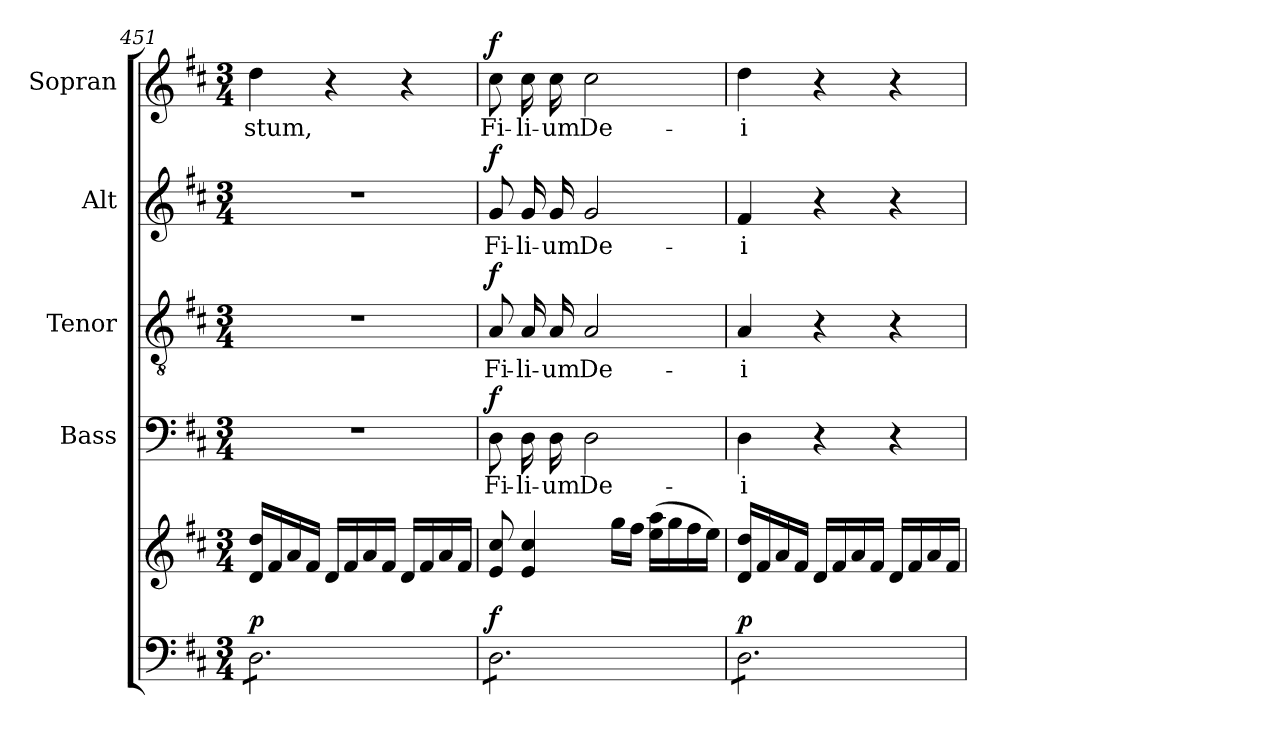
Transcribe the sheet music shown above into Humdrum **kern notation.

**kern	**kern	**dynam	**kern	**text	**dynam	**kern	**text	**dynam	**kern	**text	**dynam	**kern	**text	**dynam
*part5	*part5	*part5	*part4	*part4	*part4	*part3	*part3	*part3	*part2	*part2	*part2	*part1	*part1	*part1
*staff6	*staff5	*staff5/6	*staff4	*staff4	*staff4	*staff3	*staff3	*staff3	*staff2	*staff2	*staff2	*staff1	*staff1	*staff1
*	*	*	*I"Bass	*	*	*I"Tenor	*	*	*I"Alt	*	*	*I"Sopran	*	*
*	*	*	*I'B.	*	*	*I'T.	*	*	*I'A.	*	*	*I'S.	*	*
*clefF4	*clefG2	*	*clefF4	*	*	*clefGv2	*	*	*clefG2	*	*	*clefG2	*	*
*k[f#c#]	*k[f#c#]	*	*k[f#c#]	*	*	*k[f#c#]	*	*	*k[f#c#]	*	*	*k[f#c#]	*	*
*D:	*D:	*	*D:	*	*	*D:	*	*	*D:	*	*	*D:	*	*
*M3/4	*M3/4	*	*M3/4	*	*	*M3/4	*	*	*M3/4	*	*	*M3/4	*	*
=451	=451	=451	=451	=451	=451	=451	=451	=451	=451	=451	=451	=451	=451	=451
!	!	!LO:DY:a=2	!	!	!	!	!	!	!	!	!	!	!LO:LY:b	!
*tremolo	*	*	*	*	*	*	*	*	*	*	*	*	*	*
8D\L	16d/ 16dd/LL	p	2.r	.	.	2.r	.	.	2.r	.	.	4dd\	-stum,	.
.	16f#/	.	.	.	.	.	.	.	.	.	.	.	.	.
8D\	16a/	.	.	.	.	.	.	.	.	.	.	.	.	.
.	16f#/JJ	.	.	.	.	.	.	.	.	.	.	.	.	.
8D\	16d/LL	.	.	.	.	.	.	.	.	.	.	4r	.	.
.	16f#/	.	.	.	.	.	.	.	.	.	.	.	.	.
8D\	16a/	.	.	.	.	.	.	.	.	.	.	.	.	.
.	16f#/JJ	.	.	.	.	.	.	.	.	.	.	.	.	.
8D\	16d/LL	.	.	.	.	.	.	.	.	.	.	4r	.	.
.	16f#/	.	.	.	.	.	.	.	.	.	.	.	.	.
8D\J	16a/	.	.	.	.	.	.	.	.	.	.	.	.	.
.	16f#/JJ	.	.	.	.	.	.	.	.	.	.	.	.	.
=452	=452	=452	=452	=452	=452	=452	=452	=452	=452	=452	=452	=452	=452	=452
!	!	!LO:DY:a=2	!	!LO:LY:b	!LO:DY:a	!	!LO:LY:b	!LO:DY:a	!	!LO:LY:b	!LO:DY:a	!	!LO:LY:b	!LO:DY:a
8D\L	8e/ 8cc#/	f	8D\	Fi-	f	8A/	Fi-	f	8g/	Fi-	f	8cc#\	Fi-	f
!	!	!	!	!LO:LY:b	!	!	!LO:LY:b	!	!	!LO:LY:b	!	!	!LO:LY:b	!
8D\	4e/ 4cc#/	.	16D\	-li-	.	16A/	-li-	.	16g/	-li-	.	16cc#\	-li-	.
!	!	!	!	!LO:LY:b	!	!	!LO:LY:b	!	!	!LO:LY:b	!	!	!LO:LY:b	!
.	.	.	16D\	-um	.	16A/	-um	.	16g/	-um	.	16cc#\	-um	.
!	!	!	!	!LO:LY:b	!	!	!LO:LY:b	!	!	!LO:LY:b	!	!	!LO:LY:b	!
8D\	.	.	2D\	De-	.	2A/	De-	.	2g/	De-	.	2cc#\	De-	.
8D\	16gg\LL	.	.	.	.	.	.	.	.	.	.	.	.	.
.	16ff#\JJ	.	.	.	.	.	.	.	.	.	.	.	.	.
8D\	(>16ee\ 16aa\LL	.	.	.	.	.	.	.	.	.	.	.	.	.
.	16gg\	.	.	.	.	.	.	.	.	.	.	.	.	.
8D\J	16ff#\	.	.	.	.	.	.	.	.	.	.	.	.	.
.	16ee\JJ)	.	.	.	.	.	.	.	.	.	.	.	.	.
!!LO:PB:g=z
=453	=453	=453	=453	=453	=453	=453	=453	=453	=453	=453	=453	=453	=453	=453
!	!	!LO:DY:a=2	!	!LO:LY:b	!	!	!LO:LY:b	!	!	!LO:LY:b	!	!	!LO:LY:b	!
8D\L	16d/ 16dd/LL	p	4D\	-i	.	4A/	-i	.	4f#/	-i	.	4dd\	-i	.
.	16f#/	.	.	.	.	.	.	.	.	.	.	.	.	.
8D\	16a/	.	.	.	.	.	.	.	.	.	.	.	.	.
.	16f#/JJ	.	.	.	.	.	.	.	.	.	.	.	.	.
8D\	16d/LL	.	4r	.	.	4r	.	.	4r	.	.	4r	.	.
.	16f#/	.	.	.	.	.	.	.	.	.	.	.	.	.
8D\	16a/	.	.	.	.	.	.	.	.	.	.	.	.	.
.	16f#/JJ	.	.	.	.	.	.	.	.	.	.	.	.	.
8D\	16d/LL	.	4r	.	.	4r	.	.	4r	.	.	4r	.	.
.	16f#/	.	.	.	.	.	.	.	.	.	.	.	.	.
8D\J	16a/	.	.	.	.	.	.	.	.	.	.	.	.	.
*Xtremolo	*	*	*	*	*	*	*	*	*	*	*	*	*	*
.	16f#/JJ	.	.	.	.	.	.	.	.	.	.	.	.	.
=	=	=	=	=	=	=	=	=	=	=	=	=	=	=
*-	*-	*-	*-	*-	*-	*-	*-	*-	*-	*-	*-	*-	*-	*-
